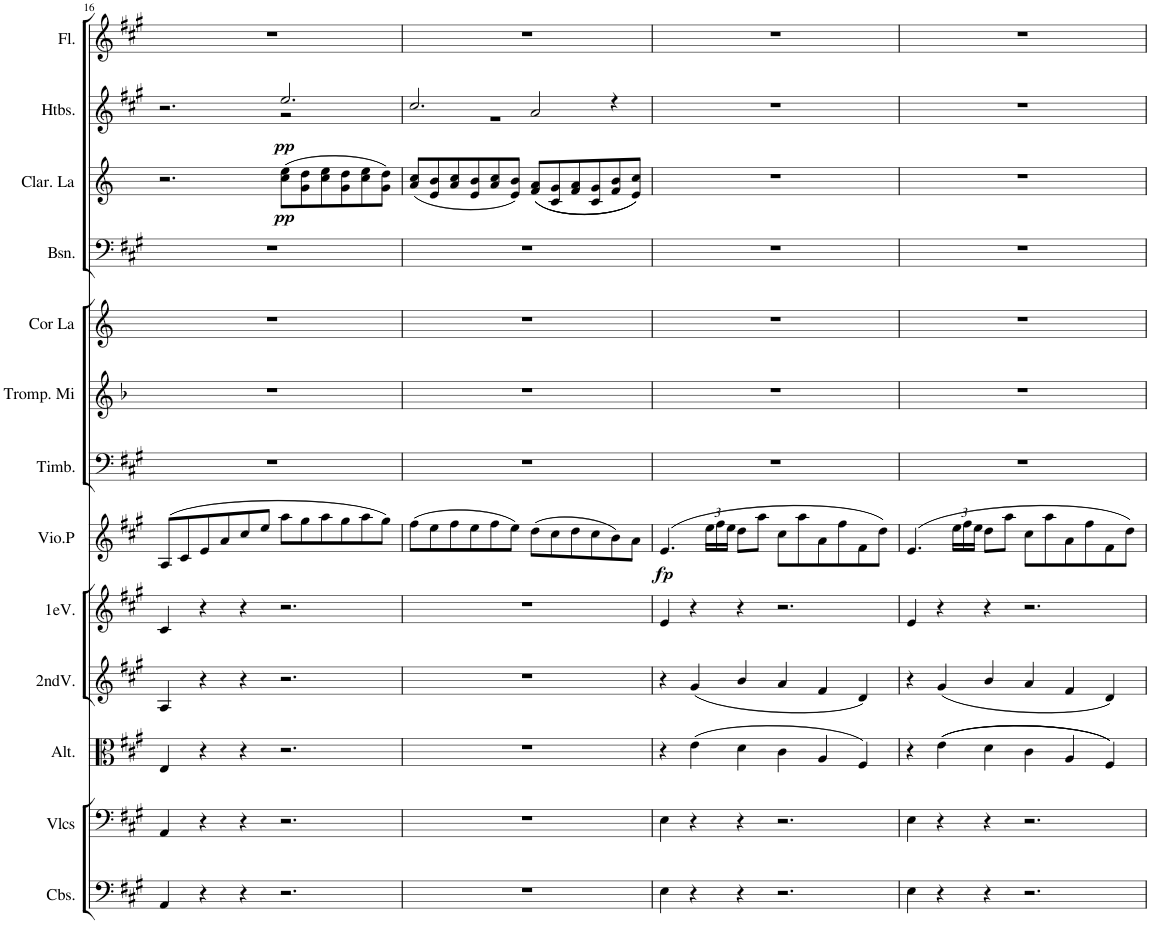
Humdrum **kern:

**kern	**kern	**kern	**kern	**kern	**kern	**dynam	**kern	**kern	**kern	**kern	**kern	**dynam	**kern	**dynam	**kern
*part13	*part12	*part11	*part10	*part9	*part8	*part8	*part7	*part6	*part5	*part4	*part3	*part3	*part2	*part2	*part1
*staff13	*staff12	*staff11	*staff10	*staff9	*staff8	*staff8	*staff7	*staff6	*staff5	*staff4	*staff3	*staff3	*staff2	*staff2	*staff1
*I"Contrebasses	*I"Violoncelles	*I"Altos	*I"2mesViolons	*I"1ers Violons	*I"Violon principal.	*	*I"Timbales	*I"Trompettes en Mi	*I"2 Cors en La	*I"2 Bassons	*I"2 Clarinettes en La	*	*I"2 Hautbois	*	*I"2 Flûtes
*I'Cbs.	*I'Vlcs	*I'Alt.	*	*I'1eV.	*I'Vio.P	*	*I'Timb.	*I'Tromp. Mi	*I'Cor La	*I'Bsn.	*I'Clar. La	*	*I'Htbs.	*	*I'Fl.
!!LO:PB:g=z
*clefF4	*clefF4	*clefC3	*clefG2	*clefG2	*clefG2	*	*clefF4	*clefG2	*clefG2	*clefF4	*clefG2	*	*clefG2	*	*clefG2
*Trd7c12	*	*	*	*	*	*	*	*Trd-2c-4	*Trd2c3	*	*Trd2c3	*	*	*	*
*k[f#c#g#]	*k[f#c#g#]	*k[f#c#g#]	*k[f#c#g#]	*k[f#c#g#]	*k[f#c#g#]	*	*k[f#c#g#]	*k[b-]	*k[]	*k[f#c#g#]	*k[]	*	*k[f#c#g#]	*	*k[f#c#g#]
*M6/4	*M6/4	*M6/4	*M6/4	*M6/4	*M6/4	*	*M6/4	*M6/4	*M6/4	*M6/4	*M6/4	*	*M6/4	*	*M6/4
=16	=16	=16	=16	=16	=16	=16	=16	=16	=16	=16	=16	=16	=16	=16	=16
*	*	*	*	*	*	*	*	*	*	*	*	*	*^	*	*
4AA/	4AA/	4E/	4A/	4c#/	(8A/L	.	1.r	1.r	1.r	1.r	2.r	.	2.r	2.ryy	.	1.r
.	.	.	.	.	8c#/	.	.	.	.	.	.	.	.	.	.	.
4r	4r	4r	4r	4r	8e/	.	.	.	.	.	.	.	.	.	.	.
.	.	.	.	.	8a/	.	.	.	.	.	.	.	.	.	.	.
4r	4r	4r	4r	4r	8cc#/	.	.	.	.	.	.	.	.	.	.	.
.	.	.	.	.	8ee/J	.	.	.	.	.	.	.	.	.	.	.
!	!	!	!	!	!	!	!	!	!	!	!	!LO:DY:b	!	!	!LO:DY:b	!
2.r	2.r	2.r	2.r	2.r	8aa\L	.	.	.	.	.	(8cc\ 8ee\L	pp	2.ee/	2r	pp	.
.	.	.	.	.	8gg#\	.	.	.	.	.	8g\ 8dd\	.	.	.	.	.
.	.	.	.	.	8aa\	.	.	.	.	.	8cc\ 8ee\	.	.	.	.	.
.	.	.	.	.	8gg#\	.	.	.	.	.	8g\ 8dd\	.	.	.	.	.
.	.	.	.	.	8aa\	.	.	.	.	.	8cc\ 8ee\	.	.	4ryy	.	.
.	.	.	.	.	8gg#\J)	.	.	.	.	.	8g\ 8dd\J)	.	.	.	.	.
=17	=17	=17	=17	=17	=17	=17	=17	=17	=17	=17	=17	=17	=17	=17	=17	=17
1.r	1.r	1.r	1.r	1.r	(8ff#\L	.	1.r	1.r	1.r	1.r	(8a/ 8cc/L	.	2.cc#/	2ryy	.	1.r
.	.	.	.	.	8ee\	.	.	.	.	.	8e/ 8b/	.	.	.	.	.
.	.	.	.	.	8ff#\	.	.	.	.	.	8a/ 8cc/	.	.	.	.	.
.	.	.	.	.	8ee\	.	.	.	.	.	8e/ 8b/	.	.	.	.	.
.	.	.	.	.	8ff#\	.	.	.	.	.	8a/ 8cc/	.	.	1r	.	.
.	.	.	.	.	8ee\J)	.	.	.	.	.	8e/ 8b/J)	.	.	.	.	.
.	.	.	.	.	(8dd\L	.	.	.	.	.	((8f/ 8a/L	.	2a/	.	.	.
.	.	.	.	.	8cc#\	.	.	.	.	.	8c/ 8g/	.	.	.	.	.
.	.	.	.	.	8dd\	.	.	.	.	.	8f/ 8a/	.	.	.	.	.
.	.	.	.	.	8cc#\	.	.	.	.	.	8c/ 8g/	.	.	.	.	.
.	.	.	.	.	8b\)	.	.	.	.	.	8f/ 8b/	.	4r	.	.	.
.	.	.	.	.	8a\J	.	.	.	.	.	8e/ 8cc/J))	.	.	.	.	.
*	*	*	*	*	*	*	*	*	*	*	*	*	*v	*v	*	*
=18	=18	=18	=18	=18	=18	=18	=18	=18	=18	=18	=18	=18	=18	=18	=18
!	!	!	!	!	!	!LO:DY:b	!	!	!	!	!	!	!	!	!
4E\	4E\	4r	4r	4e/	(4.e/	fp	1.r	1.r	1.r	1.r	1.r	.	1.r	.	1.r
4r	4r	(4e\	(4g#/	4r	.	.	.	.	.	.	.	.	.	.	.
*	*	*	*	*	*Xbrackettup	*	*	*	*	*	*	*	*	*	*
.	.	.	.	.	24ee\LL	.	.	.	.	.	.	.	.	.	.
.	.	.	.	.	24ff#\	.	.	.	.	.	.	.	.	.	.
.	.	.	.	.	24ee\JJ	.	.	.	.	.	.	.	.	.	.
4r	4r	4d\	4b/	4r	8dd\L	.	.	.	.	.	.	.	.	.	.
.	.	.	.	.	8aa\J	.	.	.	.	.	.	.	.	.	.
2.r	2.r	4c#\	4a/	2.r	8cc#\L	.	.	.	.	.	.	.	.	.	.
.	.	.	.	.	8aa\	.	.	.	.	.	.	.	.	.	.
.	.	4A/	4f#/	.	8a\	.	.	.	.	.	.	.	.	.	.
.	.	.	.	.	8ff#\	.	.	.	.	.	.	.	.	.	.
.	.	4F#/)	4d/)	.	8f#\	.	.	.	.	.	.	.	.	.	.
.	.	.	.	.	8dd\J)	.	.	.	.	.	.	.	.	.	.
=19	=19	=19	=19	=19	=19	=19	=19	=19	=19	=19	=19	=19	=19	=19	=19
4E\	4E\	4r	4r	4e/	(4.e/	.	1.r	1.r	1.r	1.r	1.r	.	1.r	.	1.r
4r	4r	((4e\	(4g#/	4r	.	.	.	.	.	.	.	.	.	.	.
.	.	.	.	.	24ee\LL	.	.	.	.	.	.	.	.	.	.
.	.	.	.	.	24ff#\	.	.	.	.	.	.	.	.	.	.
.	.	.	.	.	24ee\JJ	.	.	.	.	.	.	.	.	.	.
4r	4r	4d\	4b/	4r	8dd\L	.	.	.	.	.	.	.	.	.	.
.	.	.	.	.	8aa\J	.	.	.	.	.	.	.	.	.	.
2.r	2.r	4c#\	4a/	2.r	8cc#\L	.	.	.	.	.	.	.	.	.	.
.	.	.	.	.	8aa\	.	.	.	.	.	.	.	.	.	.
.	.	4A/	4f#/	.	8a\	.	.	.	.	.	.	.	.	.	.
.	.	.	.	.	8ff#\	.	.	.	.	.	.	.	.	.	.
.	.	4F#/))	4d/)	.	8f#\	.	.	.	.	.	.	.	.	.	.
.	.	.	.	.	8dd\J)	.	.	.	.	.	.	.	.	.	.
=	=	=	=	=	=	=	=	=	=	=	=	=	=	=	=
*-	*-	*-	*-	*-	*-	*-	*-	*-	*-	*-	*-	*-	*-	*-	*-
